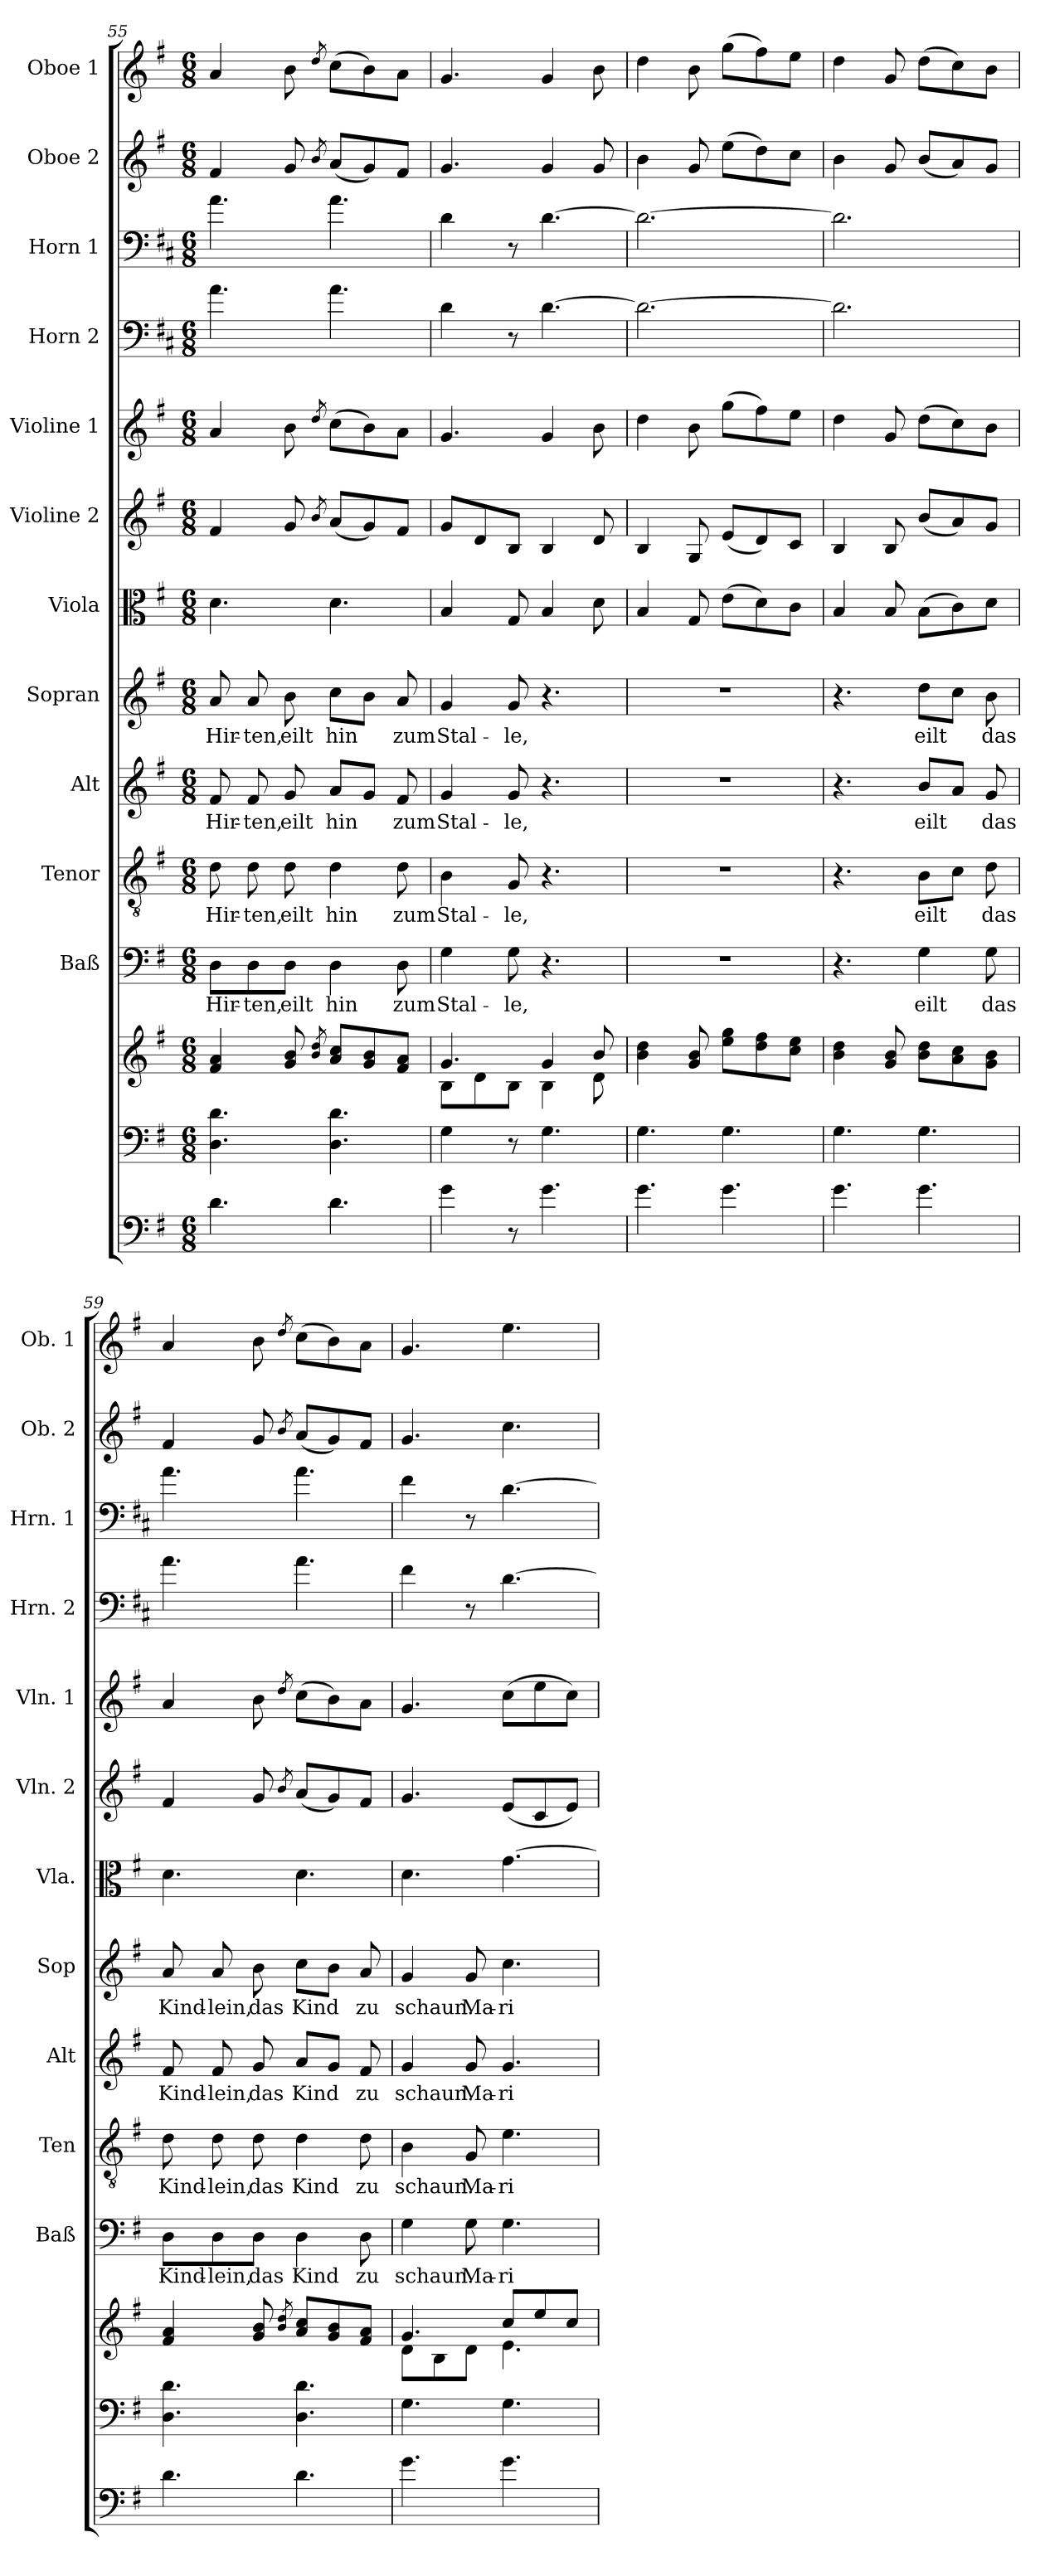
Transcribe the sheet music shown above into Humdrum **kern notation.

**kern	**kern	**kern	**kern	**text	**kern	**text	**kern	**text	**kern	**text	**kern	**kern	**kern	**kern	**kern	**kern	**kern
*part13	*part12	*part12	*part11	*part11	*part10	*part10	*part9	*part9	*part8	*part8	*part7	*part6	*part5	*part4	*part3	*part2	*part1
*staff14	*staff13	*staff12	*staff11	*staff11	*staff10	*staff10	*staff9	*staff9	*staff8	*staff8	*staff7	*staff6	*staff5	*staff4	*staff3	*staff2	*staff1
*	*	*	*I"Baß	*	*I"Tenor	*	*I"Alt	*	*I"Sopran	*	*I"Viola	*I"Violine 2	*I"Violine 1	*I"Horn 2	*I"Horn 1	*I"Oboe 2	*I"Oboe 1
*	*	*	*I'Baß	*	*I'Ten	*	*I'Alt	*	*I'Sop	*	*I'Vla.	*I'Vln. 2	*I'Vln. 1	*I'Hrn. 2	*I'Hrn. 1	*I'Ob. 2	*I'Ob. 1
*clefF4	*clefF4	*clefG2	*clefF4	*	*clefGv2	*	*clefG2	*	*clefG2	*	*clefC3	*clefG2	*clefG2	*clefF4	*clefF4	*clefG2	*clefG2
*ITrd7c12	*	*	*	*	*	*	*	*	*	*	*	*	*	*ITrd4c7	*ITrd4c7	*	*
*k[f#]	*k[f#]	*k[f#]	*k[f#]	*	*k[f#]	*	*k[f#]	*	*k[f#]	*	*k[f#]	*k[f#]	*k[f#]	*k[f#]	*k[f#]	*k[f#]	*k[f#]
*G:	*G:	*G:	*G:	*	*G:	*	*G:	*	*G:	*	*G:	*G:	*G:	*G:	*G:	*G:	*G:
*M6/8	*M6/8	*M6/8	*M6/8	*	*M6/8	*	*M6/8	*	*M6/8	*	*M6/8	*M6/8	*M6/8	*M6/8	*M6/8	*M6/8	*M6/8
=55	=55	=55	=55	=55	=55	=55	=55	=55	=55	=55	=55	=55	=55	=55	=55	=55	=55
!	!	!	!	!LO:LY:b	!	!LO:LY:b	!	!LO:LY:b	!	!LO:LY:b	!	!	!	!	!	!	!
4.D\	4.D\ 4.d\	4f#/ 4a/	8D\L	Hir-	8d\	Hir-	8f#/	Hir-	8a/	Hir-	4.d\	4f#/	4a/	4.d\	4.d\	4f#/	4a/
!	!	!	!	!LO:LY:b	!	!LO:LY:b	!	!LO:LY:b	!	!LO:LY:b	!	!	!	!	!	!	!
.	.	.	8D\	-ten,	8d\	-ten,	8f#/	-ten,	8a/	-ten,	.	.	.	.	.	.	.
!	!	!	!	!LO:LY:b	!	!LO:LY:b	!	!LO:LY:b	!	!LO:LY:b	!	!	!	!	!	!	!
.	.	8g/ 8b/	8D\J	eilt	8d\	eilt	8g/	eilt	8b\	eilt	.	8g/	8b\	.	.	8g/	8b\
.	.	8qb/ 8qdd/	.	.	.	.	.	.	.	.	.	8qb/	8qdd/	.	.	8qb/	8qdd/
!	!	!	!	!LO:LY:b	!	!LO:LY:b	!	!LO:LY:b	!	!LO:LY:b	!	!	!	!	!	!	!
4.D\	4.D\ 4.d\	8a/ 8cc/L	4D\	hin	4d\	hin	8a/L	hin	8cc\L	hin	4.d\	(<8a/L	(>8cc\L	4.d\	4.d\	(<8a/L	(>8cc\L
.	.	8g/ 8b/	.	.	.	.	8g/J	.	8b\J	.	.	8g/)	8b\)	.	.	8g/)	8b\)
!	!	!	!	!LO:LY:b	!	!LO:LY:b	!	!LO:LY:b	!	!LO:LY:b	!	!	!	!	!	!	!
.	.	8f#/ 8a/J	8D\	zum	8d\	zum	8f#/	zum	8a/	zum	.	8f#/J	8a\J	.	.	8f#/J	8a\J
=56	=56	=56	=56	=56	=56	=56	=56	=56	=56	=56	=56	=56	=56	=56	=56	=56	=56
*	*	*^	*	*	*	*	*	*	*	*	*	*	*	*	*	*	*
!	!	!	!	!	!LO:LY:b	!	!LO:LY:b	!	!LO:LY:b	!	!LO:LY:b	!	!	!	!	!	!	!
4G\	4G\	4.g/	8B\L	4G\	Stal-	4B\	Stal-	4g/	Stal-	4g/	Stal-	4B/	8g/L	4.g/	4G\	4G\	4.g/	4.g/
.	.	.	8d\	.	.	.	.	.	.	.	.	.	8d/	.	.	.	.	.
!	!	!	!	!	!LO:LY:b	!	!LO:LY:b	!	!LO:LY:b	!	!LO:LY:b	!	!	!	!	!	!	!
8r	8r	.	8B\J	8G\	-le,	8G/	-le,	8g/	-le,	8g/	-le,	8G/	8B/J	.	8r	8r	.	.
4.G\	4.G\	4g/	4B\	4.r	.	4.r	.	4.r	.	4.r	.	4B/	4B/	4g/	[4.G\	[4.G\	4g/	4g/
.	.	8b/	8d\	.	.	.	.	.	.	.	.	8d\	8d/	8b\	.	.	8g/	8b\
*	*	*v	*v	*	*	*	*	*	*	*	*	*	*	*	*	*	*	*
=57	=57	=57	=57	=57	=57	=57	=57	=57	=57	=57	=57	=57	=57	=57	=57	=57	=57
4.G\	4.G\	4b\ 4dd\	2.r	.	2.r	.	2.r	.	2.r	.	4B/	4B/	4dd\	2.G\_	2.G\_	4b\	4dd\
.	.	8g/ 8b/	.	.	.	.	.	.	.	.	8G/	8G/	8b\	.	.	8g/	8b\
4.G\	4.G\	8ee\ 8gg\L	.	.	.	.	.	.	.	.	(>8e\L	(<8e/L	(>8gg\L	.	.	(>8ee\L	(>8gg\L
.	.	8dd\ 8ff#\	.	.	.	.	.	.	.	.	8d\)	8d/)	8ff#\)	.	.	8dd\)	8ff#\)
.	.	8cc\ 8ee\J	.	.	.	.	.	.	.	.	8c\J	8c/J	8ee\J	.	.	8cc\J	8ee\J
=58	=58	=58	=58	=58	=58	=58	=58	=58	=58	=58	=58	=58	=58	=58	=58	=58	=58
4.G\	4.G\	4b\ 4dd\	4.r	.	4.r	.	4.r	.	4.r	.	4B/	4B/	4dd\	2.G\]	2.G\]	4b\	4dd\
.	.	8g/ 8b/	.	.	.	.	.	.	.	.	8B/	8B/	8g/	.	.	8g/	8g/
!	!	!	!	!LO:LY:b	!	!LO:LY:b	!	!LO:LY:b	!	!LO:LY:b	!	!	!	!	!	!	!
4.G\	4.G\	8b\ 8dd\L	4G\	eilt	8B\L	eilt	8b/L	eilt	8dd\L	eilt	(>8B\L	(<8b/L	(>8dd\L	.	.	(<8b/L	(>8dd\L
.	.	8a\ 8cc\	.	.	8c\J	.	8a/J	.	8cc\J	.	8c\)	8a/)	8cc\)	.	.	8a/)	8cc\)
!	!	!	!	!LO:LY:b	!	!LO:LY:b	!	!LO:LY:b	!	!LO:LY:b	!	!	!	!	!	!	!
.	.	8g\ 8b\J	8G\	das	8d\	das	8g/	das	8b\	das	8d\J	8g/J	8b\J	.	.	8g/J	8b\J
!!LO:PB:g=z
=59	=59	=59	=59	=59	=59	=59	=59	=59	=59	=59	=59	=59	=59	=59	=59	=59	=59
!	!	!	!	!LO:LY:b	!	!LO:LY:b	!	!LO:LY:b	!	!LO:LY:b	!	!	!	!	!	!	!
4.D\	4.D\ 4.d\	4f#/ 4a/	8D\L	Kind-	8d\	Kind-	8f#/	Kind-	8a/	Kind-	4.d\	4f#/	4a/	4.d\	4.d\	4f#/	4a/
!	!	!	!	!LO:LY:b	!	!LO:LY:b	!	!LO:LY:b	!	!LO:LY:b	!	!	!	!	!	!	!
.	.	.	8D\	-lein,	8d\	-lein,	8f#/	-lein,	8a/	-lein,	.	.	.	.	.	.	.
!	!	!	!	!LO:LY:b	!	!LO:LY:b	!	!LO:LY:b	!	!LO:LY:b	!	!	!	!	!	!	!
.	.	8g/ 8b/	8D\J	das	8d\	das	8g/	das	8b\	das	.	8g/	8b\	.	.	8g/	8b\
.	.	8qb/ 8qdd/	.	.	.	.	.	.	.	.	.	8qb/	8qdd/	.	.	8qb/	8qdd/
!	!	!	!	!LO:LY:b	!	!LO:LY:b	!	!LO:LY:b	!	!LO:LY:b	!	!	!	!	!	!	!
4.D\	4.D\ 4.d\	8a/ 8cc/L	4D\	Kind	4d\	Kind	8a/L	Kind	8cc\L	Kind	4.d\	(<8a/L	(>8cc\L	4.d\	4.d\	(<8a/L	(>8cc\L
.	.	8g/ 8b/	.	.	.	.	8g/J	.	8b\J	.	.	8g/)	8b\)	.	.	8g/)	8b\)
!	!	!	!	!LO:LY:b	!	!LO:LY:b	!	!LO:LY:b	!	!LO:LY:b	!	!	!	!	!	!	!
.	.	8f#/ 8a/J	8D\	zu	8d\	zu	8f#/	zu	8a/	zu	.	8f#/J	8a\J	.	.	8f#/J	8a\J
=60	=60	=60	=60	=60	=60	=60	=60	=60	=60	=60	=60	=60	=60	=60	=60	=60	=60
*	*	*^	*	*	*	*	*	*	*	*	*	*	*	*	*	*	*
!	!	!	!	!	!LO:LY:b	!	!LO:LY:b	!	!LO:LY:b	!	!LO:LY:b	!	!	!	!	!	!	!
4.G\	4.G\	4.g/	8d\L	4G\	schaun.	4B\	schaun.	4g/	schaun.	4g/	schaun.	4.d\	4.g/	4.g/	4B\	4B\	4.g/	4.g/
.	.	.	8B\	.	.	.	.	.	.	.	.	.	.	.	.	.	.	.
!	!	!	!	!	!LO:LY:b	!	!LO:LY:b	!	!LO:LY:b	!	!LO:LY:b	!	!	!	!	!	!	!
.	.	.	8d\J	8G\	Ma-	8G/	Ma-	8g/	Ma-	8g/	Ma-	.	.	.	8r	8r	.	.
!	!	!	!	!	!LO:LY:b	!	!LO:LY:b	!	!LO:LY:b	!	!LO:LY:b	!	!	!	!	!	!	!
4.G\	4.G\	8cc/L	4.e\	4.G\	-ri-	4.e\	-ri-	4.g/	-ri-	4.cc\	-ri-	[4.g\	(<8e/L	(>8cc\L	[4.G\	[4.G\	4.cc\	4.ee\
.	.	8ee/	.	.	.	.	.	.	.	.	.	.	8c/	8ee\	.	.	.	.
.	.	8cc/J	.	.	.	.	.	.	.	.	.	.	8e/J)	8cc\J)	.	.	.	.
*	*	*v	*v	*	*	*	*	*	*	*	*	*	*	*	*	*	*	*
=	=	=	=	=	=	=	=	=	=	=	=	=	=	=	=	=	=
*-	*-	*-	*-	*-	*-	*-	*-	*-	*-	*-	*-	*-	*-	*-	*-	*-	*-
